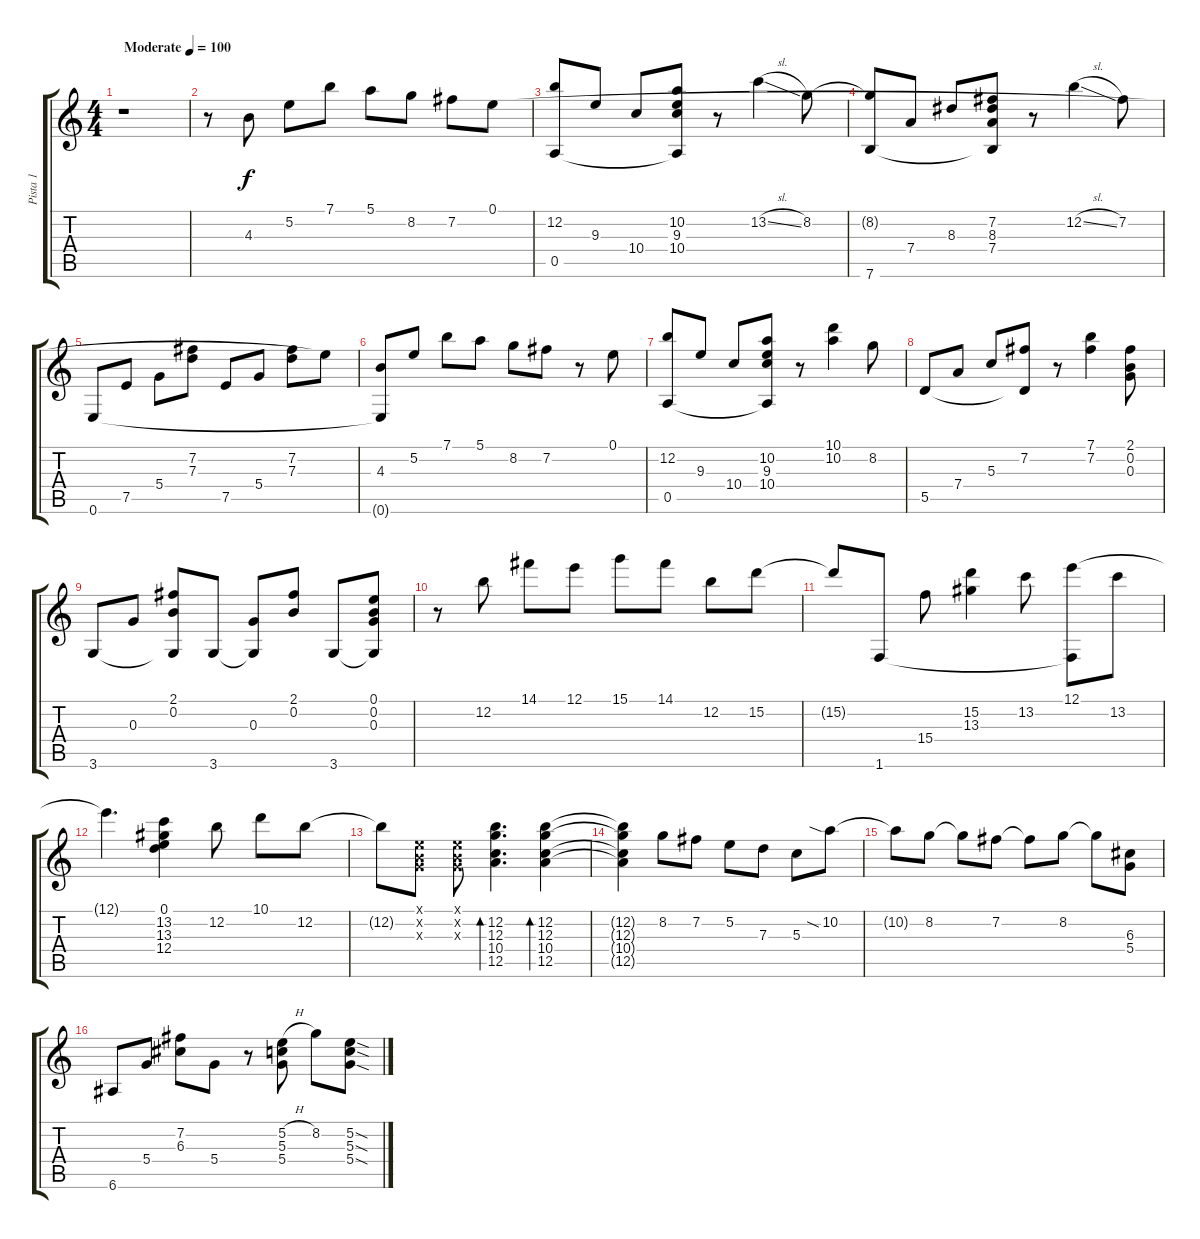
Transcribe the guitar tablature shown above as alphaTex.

\track ("Pista 1" "Pista 1") {instrument acousticguitarnylon}
\staff {score tabs}
\tuning (E4 B3 G3 D3 A2 E2) {hide}
\ts (4 4)
\tempo (100 "Moderate")
\clef g2
\ks c
r.1{dy f instrument acousticguitarnylon} |
r.8 4.3.8 5.2.8 7.1.8 5.1.8 8.2.8 7.2.8 0.1.8 |
(12.2 0.5).8 9.3.8 10.4.8 (10.2 9.3 10.4 0.5{t}).8 r.8 13.2{sl}.4 8.2.8 |
(8.2{t} 7.6).8 7.4.8 8.3.8 (7.2 8.3 7.4 7.6{t}).8 r.8 12.2{sl}.4 7.2.8 |
0.6.8 7.5.8 5.4.8 (7.2 7.3).8 7.5.8 5.4.8 (7.2 7.3).8 0.1{t}.8 |
(4.3 0.6{t}).8 5.2.8 7.1.8 5.1.8 8.2.8 7.2.8 r.8 0.1.8 |
(12.2 0.5).8 9.3.8 10.4.8 (10.2 9.3 10.4 0.5{t}).8 r.8 (10.1 10.2).4 8.2.8 |
5.5.8 7.4.8 5.3.8 (7.2 5.5{t}).8 r.8 (7.1 7.2).4 (2.1 0.2 0.3).8 |
3.6.8 0.3.8 (2.1 0.2 3.6{t}).8 3.6.8 (0.3 3.6{t}).8 (2.1 0.2).8 3.6.8 (0.1 0.2 0.3 3.6{t}).8 |
r.8 12.2.8 14.1.8 12.1.8 15.1.8 14.1.8 12.2.8 15.2.8 |
15.2{t}.8 1.6.8 15.4.8 (15.2 13.3).4 13.2.8 (12.1 1.6{t}).8 13.2.8 |
12.1{t}.4{d} (0.1 13.2 13.3 12.4).4 12.2.8 10.1.8 12.2.8 |
12.2{t}.8 (0.1{x} 0.2{x} 0.3{x}).8 (0.1{x} 0.2{x} 0.3{x}).8 (12.2 12.3 10.4 12.5).4{d bd 60} (12.2 12.3 10.4 12.5).4{bd 60} |
(12.2{t} 12.3{t} 10.4{t} 12.5{t}).4 8.2.8 7.2.8 5.2.8 7.3.8 5.3.8 10.2{sia}.8 |
10.2{t}.8 8.2.8 8.2{t}.8 7.2.8 7.2{t}.8 8.2.8 8.2{t}.8 (6.3 5.4).8 |
6.6.8 5.4.8 (7.2 6.3).8 5.4.8 r.8 (5.2{h} 5.3 5.4).8 8.2.8 (5.2{sod} 5.3{sod} 5.4{sod}).8
